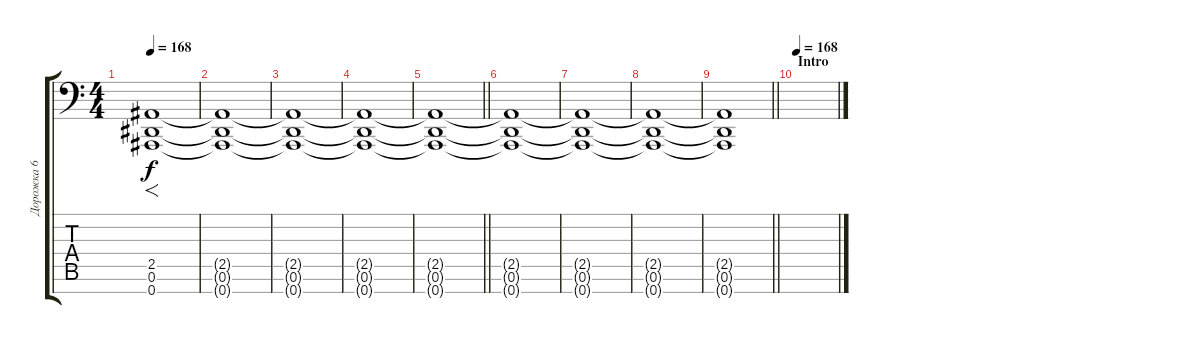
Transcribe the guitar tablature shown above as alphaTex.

\track ("Дорожка 6" "Дорожка 6") {instrument lead2sawtooth}
\staff {score tabs}
\tuning (Eb4 Bb3 Gb3 Db3 Ab2 Eb2 Bb1) {hide}
\ts (4 4)
\tempo 168
\tempo 170
\tempo 168
\clef f4
\ks c
(2.5 0.6 0.7).1{f dy f instrument lead2sawtooth} |
(2.5{t} 0.6{t} 0.7{t}).1 |
(2.5{t} 0.6{t} 0.7{t}).1 |
(2.5{t} 0.6{t} 0.7{t}).1 |
\barLineRight lightlight
(2.5{t} 0.6{t} 0.7{t}).1 |
(2.5{t} 0.6{t} 0.7{t}).1 |
(2.5{t} 0.6{t} 0.7{t}).1 |
(2.5{t} 0.6{t} 0.7{t}).1 |
\barLineRight lightlight
(2.5{t} 0.6{t} 0.7{t}).1 |
\section ("" "Intro")
\tempo 168
